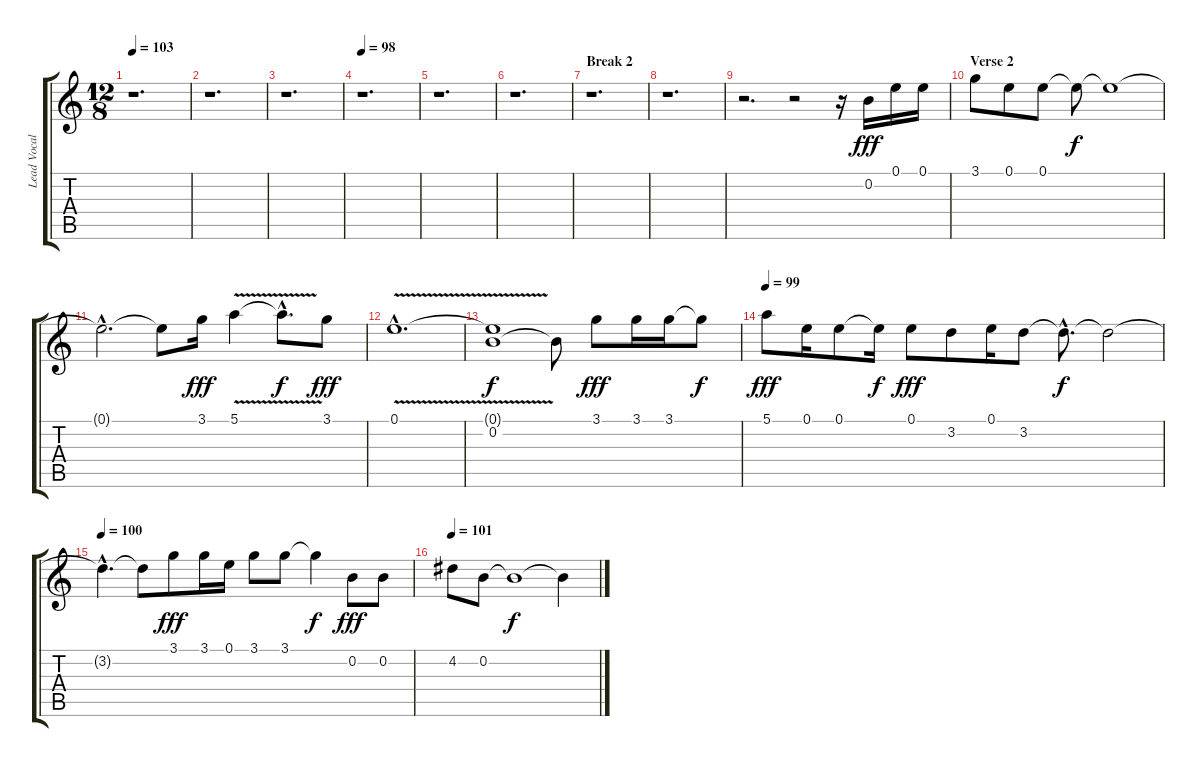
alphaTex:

\track ("Lead Vocals (J. Fogerty (Who Else?))" "Lead Vocal") {instrument electricguitarjazz}
\staff {score tabs}
\tuning (E4 B3 G3 D3 A2 E2) {hide}
\ts (12 8)
\tempo 103
\clef g2
\ks c
r.1{d dy f} |
r.1{d} |
r.1{d} |
\tempo 98
r.1{d} |
r.1{d} |
r.1{d} |
\section ("" "Break 2")
r.1{d} |
r.1{d} |
r.2{d} r.2 r.16 0.2.16{dy fff} 0.1.16 0.1.16 |
\section ("" "Verse 2")
3.1.8 0.1.8 0.1.8 0.1{t}.8{dy f} 0.1{t}.1 |
0.1{hac t}.2{d} 0.1{t}.8 3.1.16{dy fff} 5.1{v}.4 5.1{hac t}.8{d dy f} 3.1.8{dy fff} |
0.1{v hac}.1{d} |
(0.1{t} 0.2).1{dy f} 0.2{t}.8 3.1.8{dy fff} 3.1.16 3.1.16 3.1{t}.8{dy f} |
\tempo 99
5.1.8{dy fff} 0.1.16 0.1.8 0.1{t}.16{dy f} 0.1.8{dy fff} 3.2.8 0.1.16 3.2.8 3.2{hac t}.8{d dy f} 3.2{t}.2 |
\tempo 100
3.2{hac t}.4{d} 3.2{t}.8 3.1.8{dy fff} 3.1.16 0.1.16 3.1.8 3.1.8 3.1{t}.4{dy f} 0.2.8{dy fff} 0.2.8 |
\tempo 101
4.2.8 0.2.8 0.2{t}.1{dy f} 0.2{t}.4
